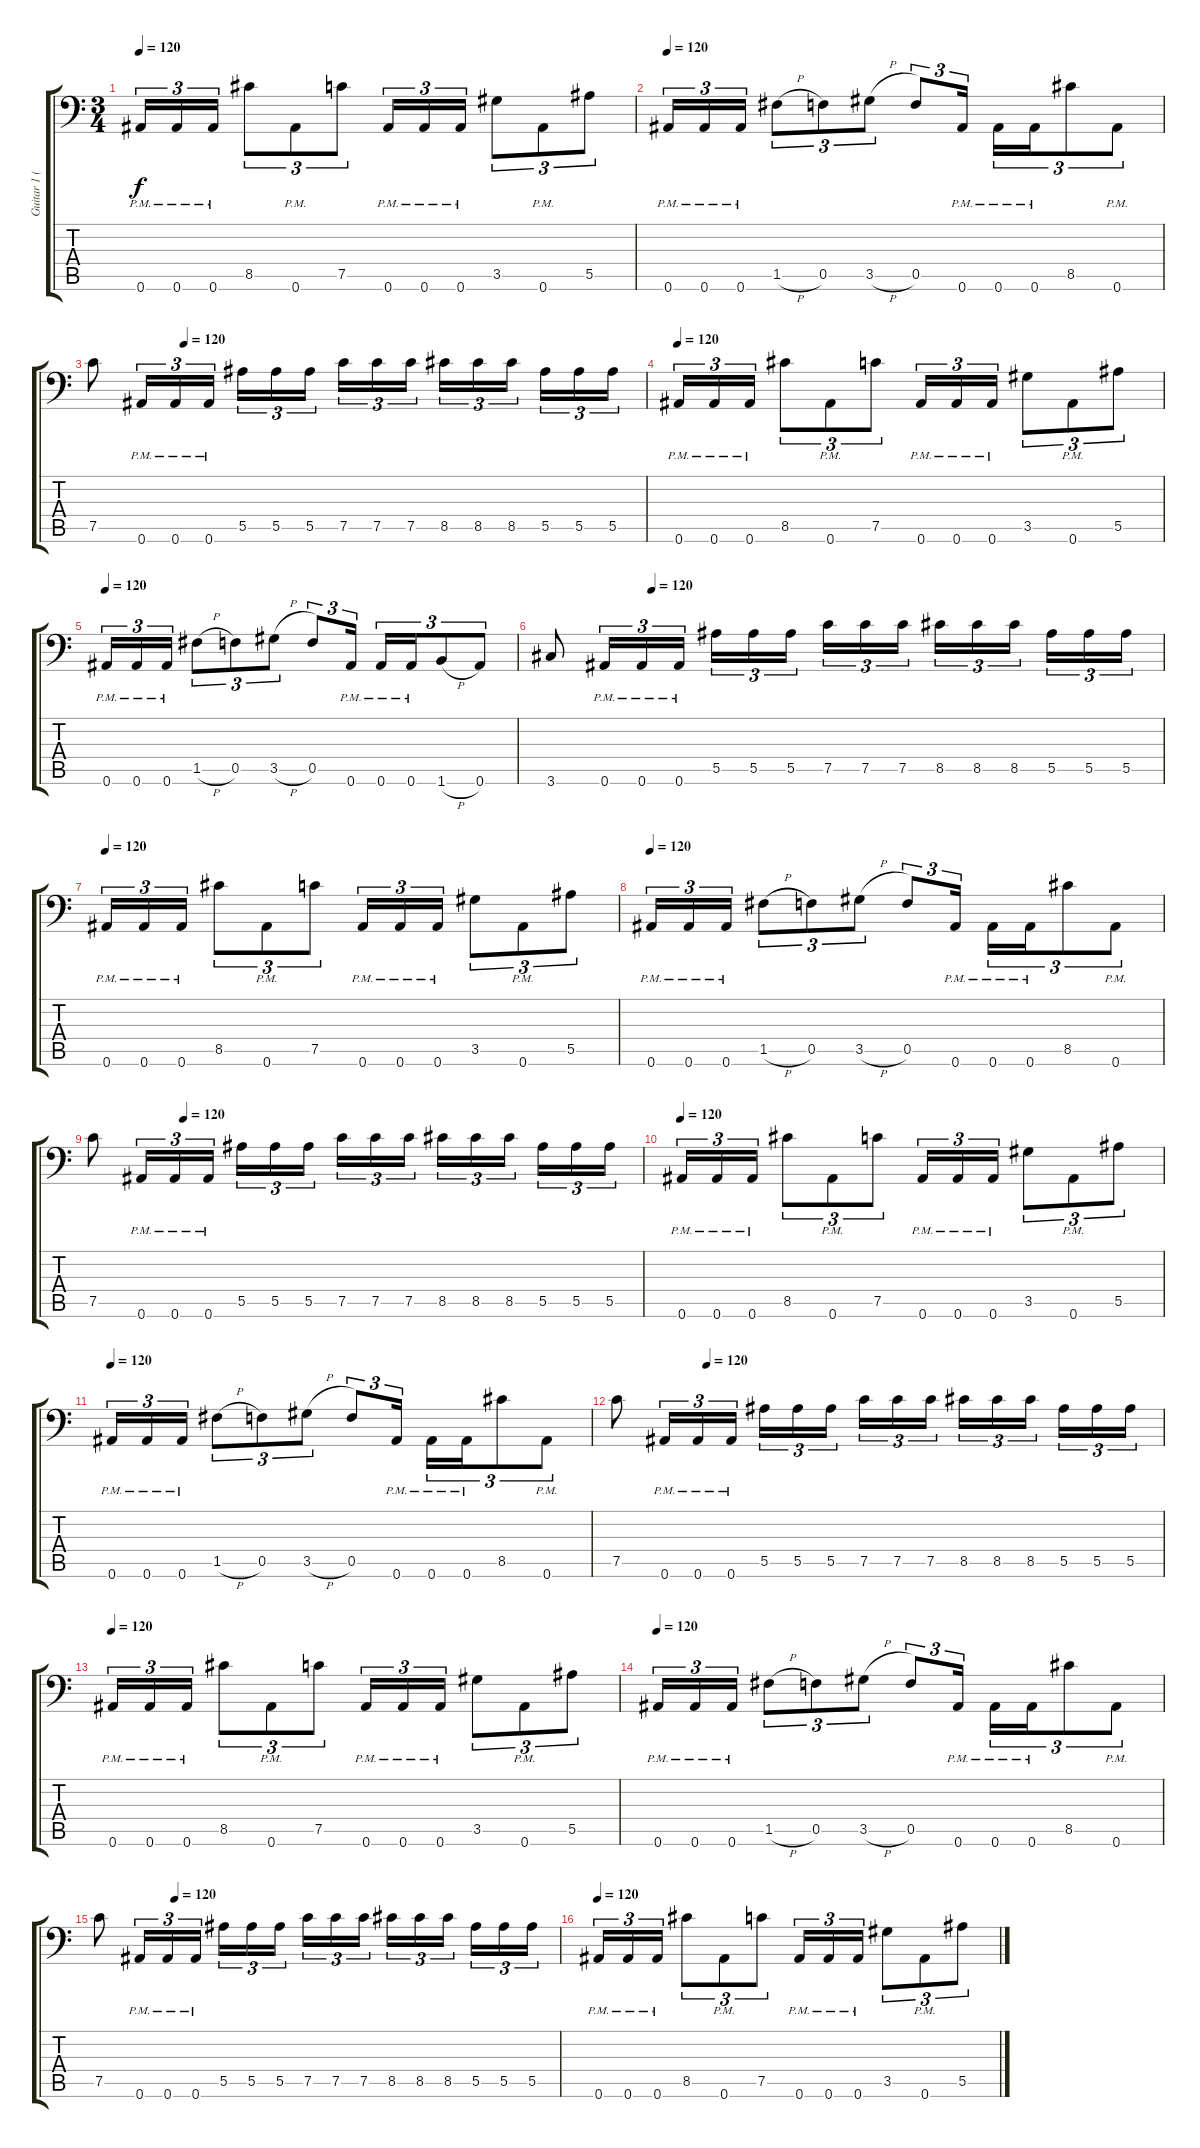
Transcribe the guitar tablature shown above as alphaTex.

\track ("Guitar 1 (Right)" "Guitar 1 (") {instrument distortionguitar}
\staff {score tabs}
\tuning (C4 G3 Eb3 Bb2 F2 Bb1) {hide}
\ts (3 4)
\tempo 120
\clef f4
\ks c
0.6{pm}.16{tu (3 2) dy f} 0.6{pm}.16{tu (3 2)} 0.6{pm}.16{tu (3 2)} 8.5.8{tu (3 2)} 0.6{pm}.8{tu (3 2)} 7.5.8{tu (3 2)} 0.6{pm}.16{tu (3 2)} 0.6{pm}.16{tu (3 2)} 0.6{pm}.16{tu (3 2)} 3.5.8{tu (3 2)} 0.6{pm}.8{tu (3 2)} 5.5.8{tu (3 2)} |
\tempo 120
0.6{pm}.16{tu (3 2)} 0.6{pm}.16{tu (3 2)} 0.6{pm}.16{tu (3 2)} 1.5{h}.8{tu (3 2)} 0.5.8{tu (3 2)} 3.5{h}.8{tu (3 2)} 0.5.8{tu (3 2)} 0.6{pm}.16{tu (3 2)} 0.6{pm}.16{tu (3 2)} 0.6{pm}.16{tu (3 2)} 8.5.8{tu (3 2)} 0.6{pm}.8{tu (3 2)} |
\tempo (120 0.16666666666666666)
7.5.8 0.6{pm}.16{tu (3 2)} 0.6{pm}.16{tu (3 2)} 0.6{pm}.16{tu (3 2)} 5.5.16{tu (3 2)} 5.5.16{tu (3 2)} 5.5.16{tu (3 2) beam splitsecondary} 7.5.16{tu (3 2)} 7.5.16{tu (3 2)} 7.5.16{tu (3 2)} 8.5.16{tu (3 2)} 8.5.16{tu (3 2)} 8.5.16{tu (3 2) beam splitsecondary} 5.5.16{tu (3 2)} 5.5.16{tu (3 2)} 5.5.16{tu (3 2)} |
\tempo 120
0.6{pm}.16{tu (3 2)} 0.6{pm}.16{tu (3 2)} 0.6{pm}.16{tu (3 2)} 8.5.8{tu (3 2)} 0.6{pm}.8{tu (3 2)} 7.5.8{tu (3 2)} 0.6{pm}.16{tu (3 2)} 0.6{pm}.16{tu (3 2)} 0.6{pm}.16{tu (3 2)} 3.5.8{tu (3 2)} 0.6{pm}.8{tu (3 2)} 5.5.8{tu (3 2)} |
\tempo 120
0.6{pm}.16{tu (3 2)} 0.6{pm}.16{tu (3 2)} 0.6{pm}.16{tu (3 2)} 1.5{h}.8{tu (3 2)} 0.5.8{tu (3 2)} 3.5{h}.8{tu (3 2)} 0.5.8{tu (3 2)} 0.6{pm}.16{tu (3 2)} 0.6{pm}.16{tu (3 2)} 0.6{pm}.16{tu (3 2)} 1.6{h}.8{tu (3 2)} 0.6.8{tu (3 2)} |
\tempo (120 0.16666666666666666)
3.6.8 0.6{pm}.16{tu (3 2)} 0.6{pm}.16{tu (3 2)} 0.6{pm}.16{tu (3 2)} 5.5.16{tu (3 2)} 5.5.16{tu (3 2)} 5.5.16{tu (3 2) beam splitsecondary} 7.5.16{tu (3 2)} 7.5.16{tu (3 2)} 7.5.16{tu (3 2)} 8.5.16{tu (3 2)} 8.5.16{tu (3 2)} 8.5.16{tu (3 2) beam splitsecondary} 5.5.16{tu (3 2)} 5.5.16{tu (3 2)} 5.5.16{tu (3 2)} |
\tempo 120
0.6{pm}.16{tu (3 2)} 0.6{pm}.16{tu (3 2)} 0.6{pm}.16{tu (3 2)} 8.5.8{tu (3 2)} 0.6{pm}.8{tu (3 2)} 7.5.8{tu (3 2)} 0.6{pm}.16{tu (3 2)} 0.6{pm}.16{tu (3 2)} 0.6{pm}.16{tu (3 2)} 3.5.8{tu (3 2)} 0.6{pm}.8{tu (3 2)} 5.5.8{tu (3 2)} |
\tempo 120
0.6{pm}.16{tu (3 2)} 0.6{pm}.16{tu (3 2)} 0.6{pm}.16{tu (3 2)} 1.5{h}.8{tu (3 2)} 0.5.8{tu (3 2)} 3.5{h}.8{tu (3 2)} 0.5.8{tu (3 2)} 0.6{pm}.16{tu (3 2)} 0.6{pm}.16{tu (3 2)} 0.6{pm}.16{tu (3 2)} 8.5.8{tu (3 2)} 0.6{pm}.8{tu (3 2)} |
\tempo (120 0.16666666666666666)
7.5.8 0.6{pm}.16{tu (3 2)} 0.6{pm}.16{tu (3 2)} 0.6{pm}.16{tu (3 2)} 5.5.16{tu (3 2)} 5.5.16{tu (3 2)} 5.5.16{tu (3 2) beam splitsecondary} 7.5.16{tu (3 2)} 7.5.16{tu (3 2)} 7.5.16{tu (3 2)} 8.5.16{tu (3 2)} 8.5.16{tu (3 2)} 8.5.16{tu (3 2) beam splitsecondary} 5.5.16{tu (3 2)} 5.5.16{tu (3 2)} 5.5.16{tu (3 2)} |
\tempo 120
0.6{pm}.16{tu (3 2)} 0.6{pm}.16{tu (3 2)} 0.6{pm}.16{tu (3 2)} 8.5.8{tu (3 2)} 0.6{pm}.8{tu (3 2)} 7.5.8{tu (3 2)} 0.6{pm}.16{tu (3 2)} 0.6{pm}.16{tu (3 2)} 0.6{pm}.16{tu (3 2)} 3.5.8{tu (3 2)} 0.6{pm}.8{tu (3 2)} 5.5.8{tu (3 2)} |
\tempo 120
0.6{pm}.16{tu (3 2)} 0.6{pm}.16{tu (3 2)} 0.6{pm}.16{tu (3 2)} 1.5{h}.8{tu (3 2)} 0.5.8{tu (3 2)} 3.5{h}.8{tu (3 2)} 0.5.8{tu (3 2)} 0.6{pm}.16{tu (3 2)} 0.6{pm}.16{tu (3 2)} 0.6{pm}.16{tu (3 2)} 8.5.8{tu (3 2)} 0.6{pm}.8{tu (3 2)} |
\tempo (120 0.16666666666666666)
7.5.8 0.6{pm}.16{tu (3 2)} 0.6{pm}.16{tu (3 2)} 0.6{pm}.16{tu (3 2)} 5.5.16{tu (3 2)} 5.5.16{tu (3 2)} 5.5.16{tu (3 2) beam splitsecondary} 7.5.16{tu (3 2)} 7.5.16{tu (3 2)} 7.5.16{tu (3 2)} 8.5.16{tu (3 2)} 8.5.16{tu (3 2)} 8.5.16{tu (3 2) beam splitsecondary} 5.5.16{tu (3 2)} 5.5.16{tu (3 2)} 5.5.16{tu (3 2)} |
\tempo 120
0.6{pm}.16{tu (3 2)} 0.6{pm}.16{tu (3 2)} 0.6{pm}.16{tu (3 2)} 8.5.8{tu (3 2)} 0.6{pm}.8{tu (3 2)} 7.5.8{tu (3 2)} 0.6{pm}.16{tu (3 2)} 0.6{pm}.16{tu (3 2)} 0.6{pm}.16{tu (3 2)} 3.5.8{tu (3 2)} 0.6{pm}.8{tu (3 2)} 5.5.8{tu (3 2)} |
\tempo 120
0.6{pm}.16{tu (3 2)} 0.6{pm}.16{tu (3 2)} 0.6{pm}.16{tu (3 2)} 1.5{h}.8{tu (3 2)} 0.5.8{tu (3 2)} 3.5{h}.8{tu (3 2)} 0.5.8{tu (3 2)} 0.6{pm}.16{tu (3 2)} 0.6{pm}.16{tu (3 2)} 0.6{pm}.16{tu (3 2)} 8.5.8{tu (3 2)} 0.6{pm}.8{tu (3 2)} |
\tempo (120 0.16666666666666666)
7.5.8 0.6{pm}.16{tu (3 2)} 0.6{pm}.16{tu (3 2)} 0.6{pm}.16{tu (3 2)} 5.5.16{tu (3 2)} 5.5.16{tu (3 2)} 5.5.16{tu (3 2) beam splitsecondary} 7.5.16{tu (3 2)} 7.5.16{tu (3 2)} 7.5.16{tu (3 2)} 8.5.16{tu (3 2)} 8.5.16{tu (3 2)} 8.5.16{tu (3 2) beam splitsecondary} 5.5.16{tu (3 2)} 5.5.16{tu (3 2)} 5.5.16{tu (3 2)} |
\tempo 120
0.6{pm}.16{tu (3 2)} 0.6{pm}.16{tu (3 2)} 0.6{pm}.16{tu (3 2)} 8.5.8{tu (3 2)} 0.6{pm}.8{tu (3 2)} 7.5.8{tu (3 2)} 0.6{pm}.16{tu (3 2)} 0.6{pm}.16{tu (3 2)} 0.6{pm}.16{tu (3 2)} 3.5.8{tu (3 2)} 0.6{pm}.8{tu (3 2)} 5.5.8{tu (3 2)}
